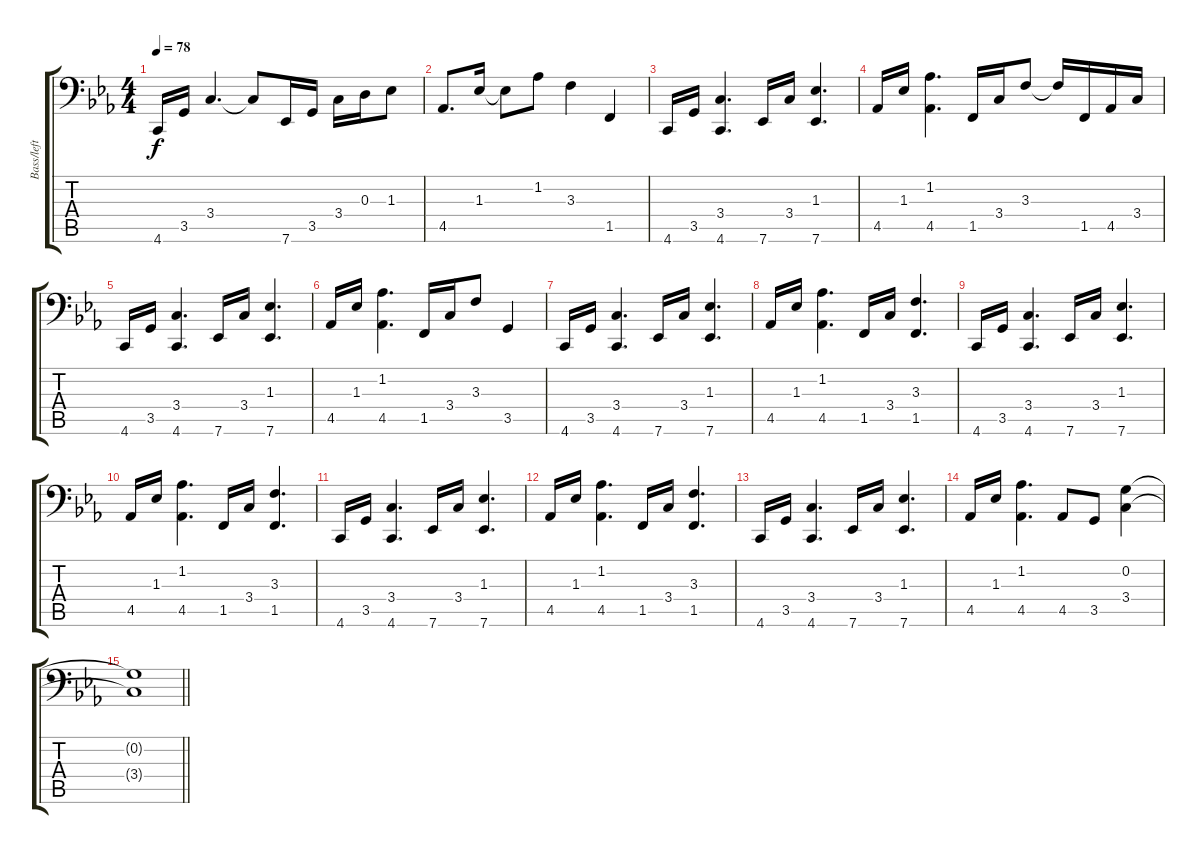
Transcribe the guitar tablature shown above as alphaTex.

\track ("Bass/left hand" "Bass/left ") {instrument electricbasspick}
\staff {score tabs}
\tuning (C3 G2 D2 A1 E1 Ab0) {hide}
\ts (4 4)
\tempo 78
\clef f4
\ks cminor
4.6.16{dy f} 3.5.16 3.4.4{d} 3.4{t}.8 7.6.16 3.5.16 3.4.16 0.3.16 1.3.8 |
4.5.8{d} 1.3.16 1.3{t}.8 1.2.8 3.3.4 1.5.4 |
4.6.16 3.5.16 (3.4 4.6).4{d} 7.6.16 3.4.16 (1.3 7.6).4{d} |
4.5.16 1.3.16 (1.2 4.5).4{d} 1.5.16 3.4.16 3.3.8 3.3{t}.16 1.5.16 4.5.16 3.4.16 |
4.6.16 3.5.16 (3.4 4.6).4{d} 7.6.16 3.4.16 (1.3 7.6).4{d} |
4.5.16 1.3.16 (1.2 4.5).4{d} 1.5.16 3.4.16 3.3.8 3.5.4 |
4.6.16 3.5.16 (3.4 4.6).4{d} 7.6.16 3.4.16 (1.3 7.6).4{d} |
4.5.16 1.3.16 (1.2 4.5).4{d} 1.5.16 3.4.16 (3.3 1.5).4{d} |
4.6.16 3.5.16 (3.4 4.6).4{d} 7.6.16 3.4.16 (1.3 7.6).4{d} |
4.5.16 1.3.16 (1.2 4.5).4{d} 1.5.16 3.4.16 (3.3 1.5).4{d} |
4.6.16 3.5.16 (3.4 4.6).4{d} 7.6.16 3.4.16 (1.3 7.6).4{d} |
4.5.16 1.3.16 (1.2 4.5).4{d} 1.5.16 3.4.16 (3.3 1.5).4{d} |
4.6.16 3.5.16 (3.4 4.6).4{d} 7.6.16 3.4.16 (1.3 7.6).4{d} |
4.5.16 1.3.16 (1.2 4.5).4{d} 4.5.8 3.5.8 (0.2 3.4).4 |
\barLineRight lightlight
(0.2{t} 3.4{t}).1
